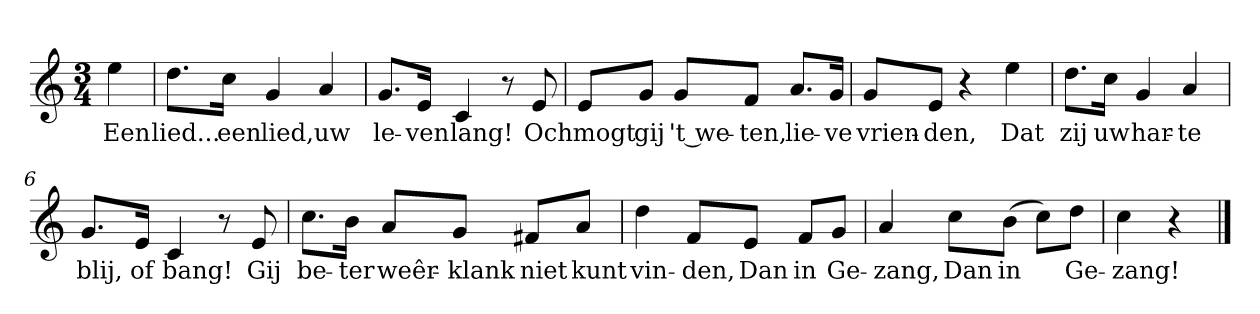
**kern	**text
*part1	*part1
*staff1	*staff1
*clefG2	*
*k[]	*
*C:	*
*M3/4	*
*MM120	*
=	=
4ee	Een
=1	=1
8.dd\L	lied...
16cc\Jk	een
4g	lied,
4a	uw
=2	=2
8.g/L	le-
16e/Jk	-ven
4c	lang!
8r	.
8e	Och
=3	=3
8e/L	mogt
8g/J	gij
8g/L	't we-
8f/J	-ten,
8.a/L	lie-
16g/Jk	-ve
=4	=4
8g/L	vrien-
8e/J	-den,
4r	.
4ee	Dat
=5	=5
8.dd\L	zij
16cc\Jk	uw
4g	har-
4a	-te
=6	=6
8.g/L	blij,
16e/Jk	of
4c	bang!
8r	.
8e	Gij
=7	=7
8.cc\L	be-
16b\Jk	-ter
8a/L	weêr-
8g/J	-klank
8f#X/L	niet
8a/J	kunt
=8	=8
4dd	vin-
8f/L	-den,
8e/J	Dan
8f/L	in
8g/J	Ge-
=9	=9
4a	-zang,
8cc\L	Dan
(8b\J	in
8cc\L)	.
8dd\J	Ge-
=10	=10
4cc	-zang!
4r	.
==	==
*-	*-
